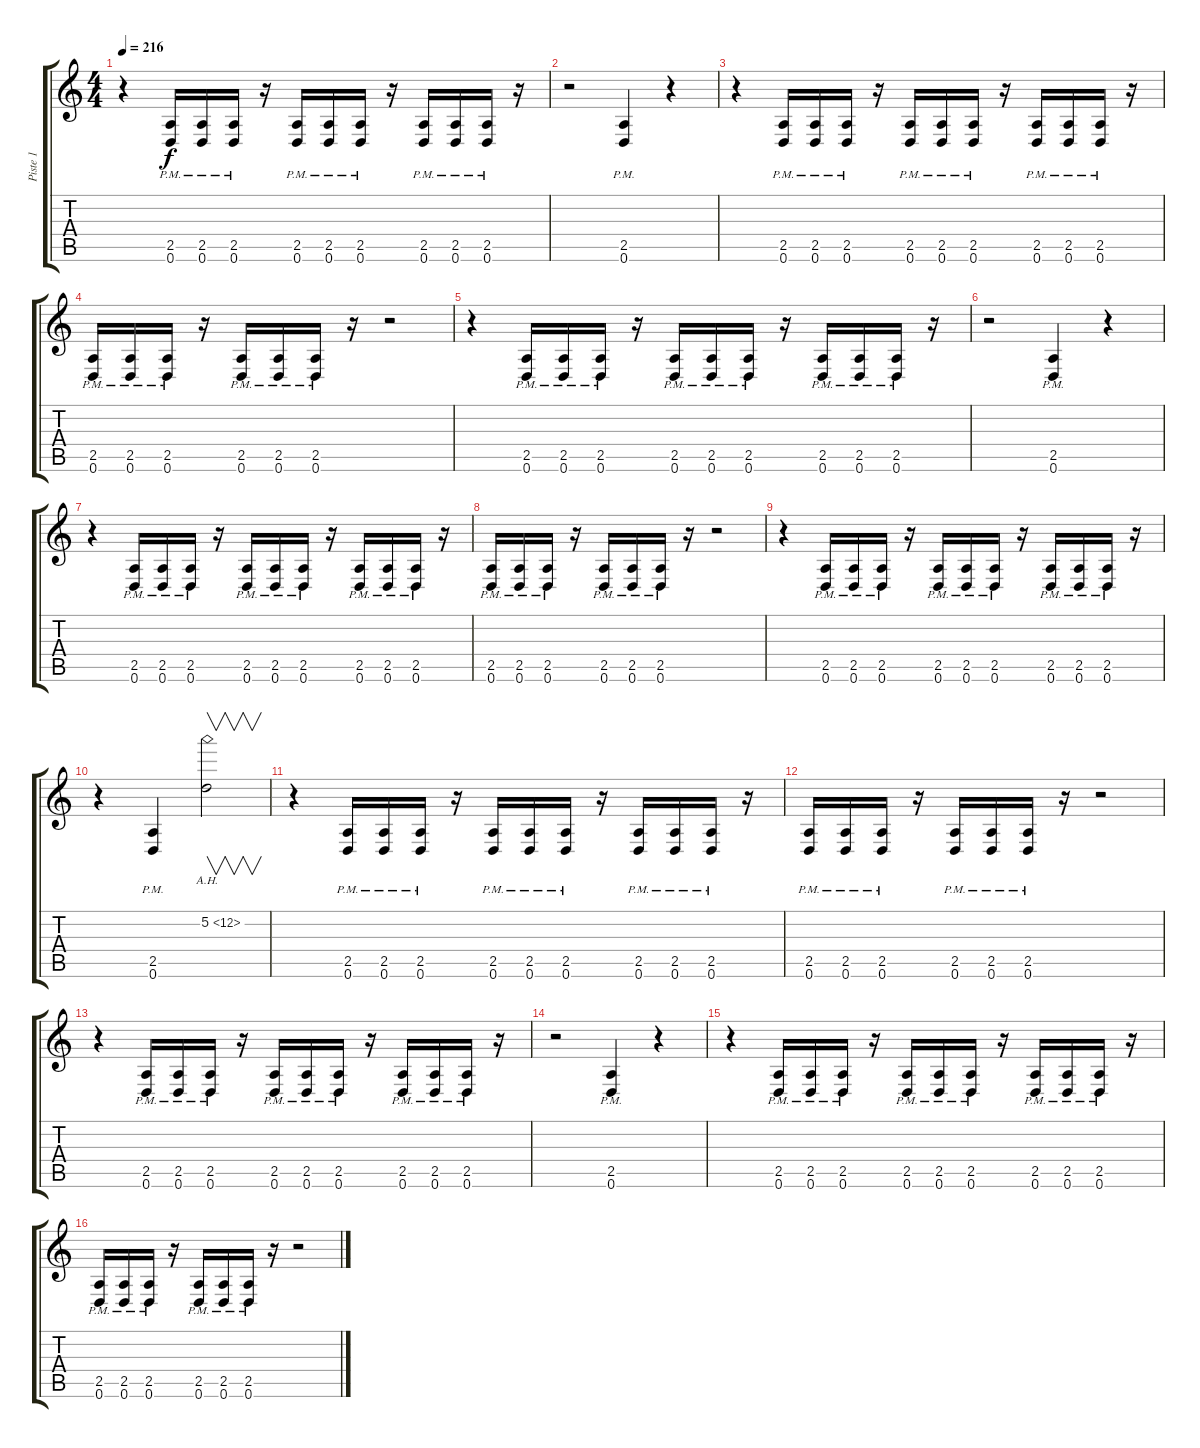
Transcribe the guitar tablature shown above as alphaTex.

\track ("Piste 1" "Piste 1") {instrument distortionguitar}
\staff {score tabs}
\tuning (D4 A3 F3 C3 G2 D2) {hide}
\ts (4 4)
\tempo 216
\clef g2
\ks c
r.4{dy f} (2.5{pm} 0.6{pm}).16 (2.5{pm} 0.6{pm}).16 (2.5{pm} 0.6{pm}).16 r.16 (2.5{pm} 0.6{pm}).16 (2.5{pm} 0.6{pm}).16 (2.5{pm} 0.6{pm}).16 r.16 (2.5{pm} 0.6{pm}).16 (2.5{pm} 0.6{pm}).16 (2.5{pm} 0.6{pm}).16 r.16 |
r.2 (2.5{pm} 0.6{pm}).4 r.4 |
r.4{balance 16} (2.5{pm} 0.6{pm}).16 (2.5{pm} 0.6{pm}).16 (2.5{pm} 0.6{pm}).16 r.16 (2.5{pm} 0.6{pm}).16 (2.5{pm} 0.6{pm}).16 (2.5{pm} 0.6{pm}).16 r.16 (2.5{pm} 0.6{pm}).16 (2.5{pm} 0.6{pm}).16 (2.5{pm} 0.6{pm}).16 r.16 |
(2.5{pm} 0.6{pm}).16 (2.5{pm} 0.6{pm}).16 (2.5{pm} 0.6{pm}).16 r.16 (2.5{pm} 0.6{pm}).16 (2.5{pm} 0.6{pm}).16 (2.5{pm} 0.6{pm}).16 r.16 r.2 |
r.4 (2.5{pm} 0.6{pm}).16 (2.5{pm} 0.6{pm}).16 (2.5{pm} 0.6{pm}).16 r.16 (2.5{pm} 0.6{pm}).16 (2.5{pm} 0.6{pm}).16 (2.5{pm} 0.6{pm}).16 r.16 (2.5{pm} 0.6{pm}).16 (2.5{pm} 0.6{pm}).16 (2.5{pm} 0.6{pm}).16 r.16 |
r.2 (2.5{pm} 0.6{pm}).4 r.4 |
r.4 (2.5{pm} 0.6{pm}).16 (2.5{pm} 0.6{pm}).16 (2.5{pm} 0.6{pm}).16 r.16 (2.5{pm} 0.6{pm}).16 (2.5{pm} 0.6{pm}).16 (2.5{pm} 0.6{pm}).16 r.16 (2.5{pm} 0.6{pm}).16 (2.5{pm} 0.6{pm}).16 (2.5{pm} 0.6{pm}).16 r.16 |
(2.5{pm} 0.6{pm}).16 (2.5{pm} 0.6{pm}).16 (2.5{pm} 0.6{pm}).16 r.16 (2.5{pm} 0.6{pm}).16 (2.5{pm} 0.6{pm}).16 (2.5{pm} 0.6{pm}).16 r.16 r.2 |
r.4 (2.5{pm} 0.6{pm}).16 (2.5{pm} 0.6{pm}).16 (2.5{pm} 0.6{pm}).16 r.16 (2.5{pm} 0.6{pm}).16 (2.5{pm} 0.6{pm}).16 (2.5{pm} 0.6{pm}).16 r.16 (2.5{pm} 0.6{pm}).16 (2.5{pm} 0.6{pm}).16 (2.5{pm} 0.6{pm}).16 r.16 |
r.4 (2.5{pm} 0.6{pm}).4 5.2{ah 7}.2{v} |
r.4 (2.5{pm} 0.6{pm}).16 (2.5{pm} 0.6{pm}).16 (2.5{pm} 0.6{pm}).16 r.16 (2.5{pm} 0.6{pm}).16 (2.5{pm} 0.6{pm}).16 (2.5{pm} 0.6{pm}).16 r.16 (2.5{pm} 0.6{pm}).16 (2.5{pm} 0.6{pm}).16 (2.5{pm} 0.6{pm}).16 r.16 |
(2.5{pm} 0.6{pm}).16 (2.5{pm} 0.6{pm}).16 (2.5{pm} 0.6{pm}).16 r.16 (2.5{pm} 0.6{pm}).16 (2.5{pm} 0.6{pm}).16 (2.5{pm} 0.6{pm}).16 r.16 r.2 |
r.4 (2.5{pm} 0.6{pm}).16 (2.5{pm} 0.6{pm}).16 (2.5{pm} 0.6{pm}).16 r.16 (2.5{pm} 0.6{pm}).16 (2.5{pm} 0.6{pm}).16 (2.5{pm} 0.6{pm}).16 r.16 (2.5{pm} 0.6{pm}).16 (2.5{pm} 0.6{pm}).16 (2.5{pm} 0.6{pm}).16 r.16 |
r.2 (2.5{pm} 0.6{pm}).4 r.4 |
r.4 (2.5{pm} 0.6{pm}).16 (2.5{pm} 0.6{pm}).16 (2.5{pm} 0.6{pm}).16 r.16 (2.5{pm} 0.6{pm}).16 (2.5{pm} 0.6{pm}).16 (2.5{pm} 0.6{pm}).16 r.16 (2.5{pm} 0.6{pm}).16 (2.5{pm} 0.6{pm}).16 (2.5{pm} 0.6{pm}).16 r.16 |
(2.5{pm} 0.6{pm}).16 (2.5{pm} 0.6{pm}).16 (2.5{pm} 0.6{pm}).16 r.16 (2.5{pm} 0.6{pm}).16 (2.5{pm} 0.6{pm}).16 (2.5{pm} 0.6{pm}).16 r.16 r.2
